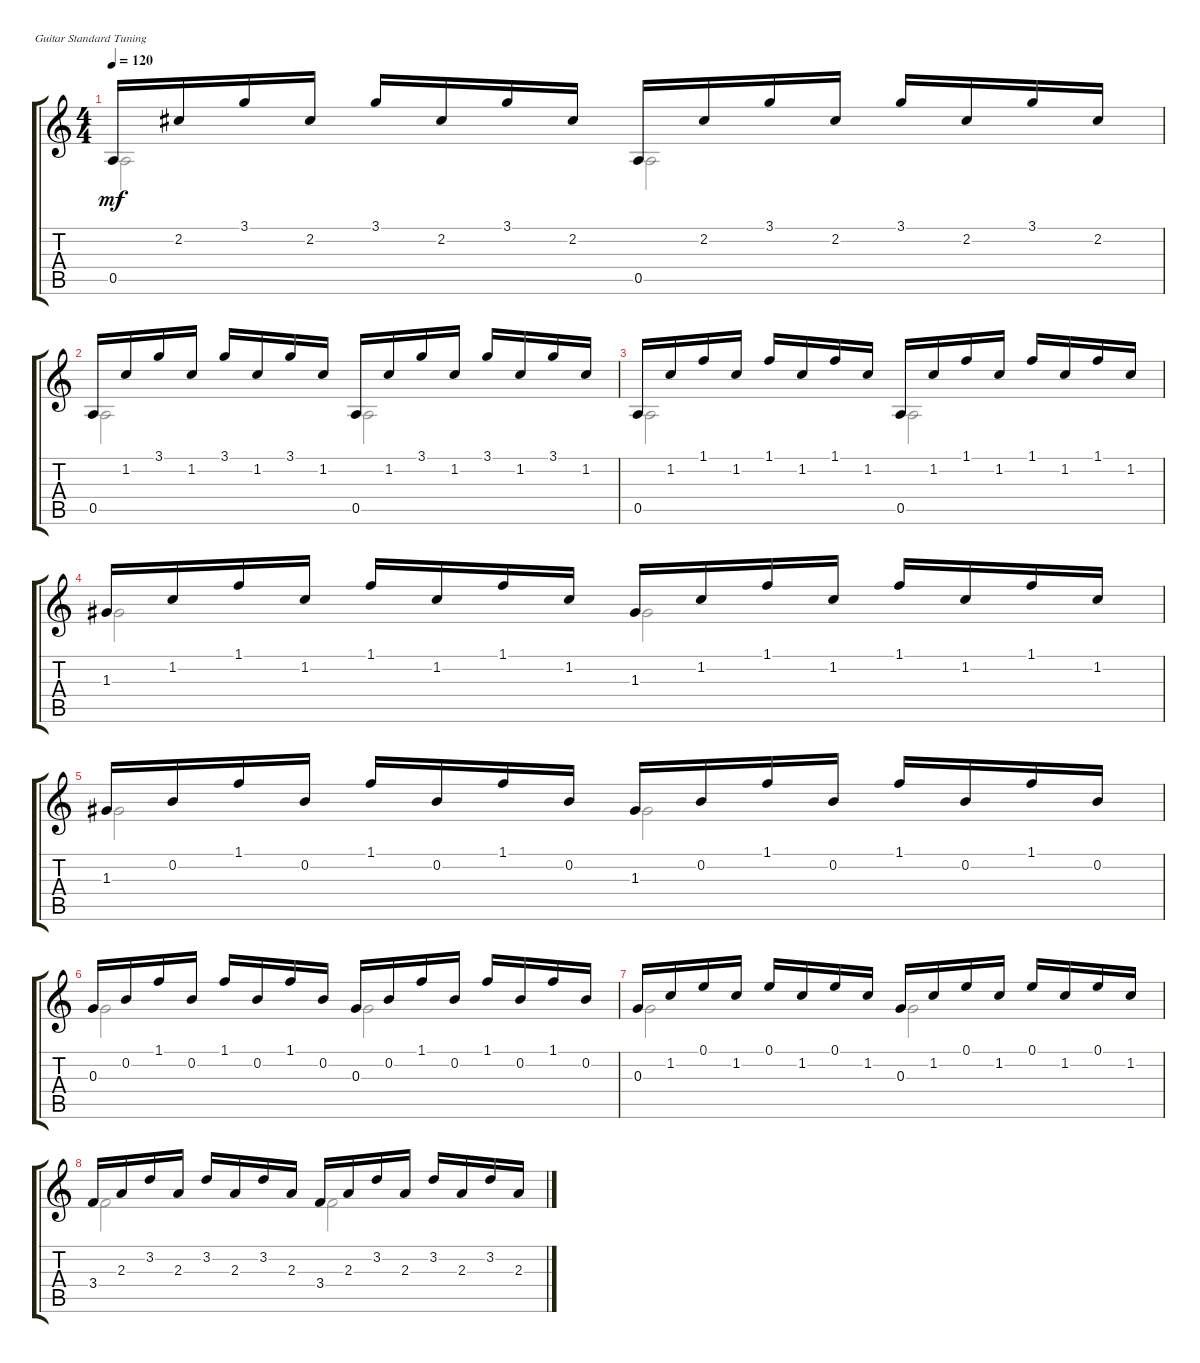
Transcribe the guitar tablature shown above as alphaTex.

\defaultSystemsLayout 4
\bracketExtendMode groupsimilarinstruments
\firstSystemTrackNameOrientation horizontal
\otherSystemsTrackNameOrientation horizontal
\track "" {instrument acousticguitarnylon}
\staff {score tabs}
\tuning (E4 B3 G3 D3 A2 E2)
\voice
\ts (4 4)
\tempo 120
\clef g2
\scale
0.35109
\ks c
0.5.16{dy mf} 2.2.16 3.1.16 2.2.16 3.1.16 2.2.16 3.1.16 2.2.16 0.5.16 2.2.16 3.1.16 2.2.16 3.1.16 2.2.16 3.1.16 2.2.16 |
\scale
0.329494 0.5.16 1.2.16 3.1.16 1.2.16 3.1.16 1.2.16 3.1.16 1.2.16 0.5.16 1.2.16 3.1.16 1.2.16 3.1.16 1.2.16 3.1.16 1.2.16 |
\scale
0.319296 0.5.16 1.2.16 1.1.16 1.2.16 1.1.16 1.2.16 1.1.16 1.2.16 0.5.16 1.2.16 1.1.16 1.2.16 1.1.16 1.2.16 1.1.16 1.2.16 |
\scale
0.348448 1.3.16 1.2.16 1.1.16 1.2.16 1.1.16 1.2.16 1.1.16 1.2.16 1.3.16 1.2.16 1.1.16 1.2.16 1.1.16 1.2.16 1.1.16 1.2.16 |
\scale
0.330802 1.3.16 0.2.16 1.1.16 0.2.16 1.1.16 0.2.16 1.1.16 0.2.16 1.3.16 0.2.16 1.1.16 0.2.16 1.1.16 0.2.16 1.1.16 0.2.16 |
\scale
0.320778 0.3.16 0.2.16 1.1.16 0.2.16 1.1.16 0.2.16 1.1.16 0.2.16 0.3.16 0.2.16 1.1.16 0.2.16 1.1.16 0.2.16 1.1.16 0.2.16 |
\scale
0.352732 0.3.16 1.2.16 0.1.16 1.2.16 0.1.16 1.2.16 0.1.16 1.2.16 0.3.16 1.2.16 0.1.16 1.2.16 0.1.16 1.2.16 0.1.16 1.2.16 |
\scale
0.326506 3.4.16 2.3.16 3.2.16 2.3.16 3.2.16 2.3.16 3.2.16 2.3.16 3.4.16 2.3.16 3.2.16 2.3.16 3.2.16 2.3.16 3.2.16 2.3.16
\voice
\clef g2
\ottava regular
\simile none
\scale
0.35109
\ks c
0.5.2{dy mf} 0.5.2 |
\scale
0.329494 0.5.2 0.5.2 |
\scale
0.319296 0.5.2 0.5.2 |
\scale
0.348448 1.3.2 1.3.2 |
\scale
0.330802 1.3.2 1.3.2 |
\scale
0.320778 0.3.2 0.3.2 |
\scale
0.352732 0.3.2 0.3.2 |
\scale
0.326506 3.4.2 3.4.2
